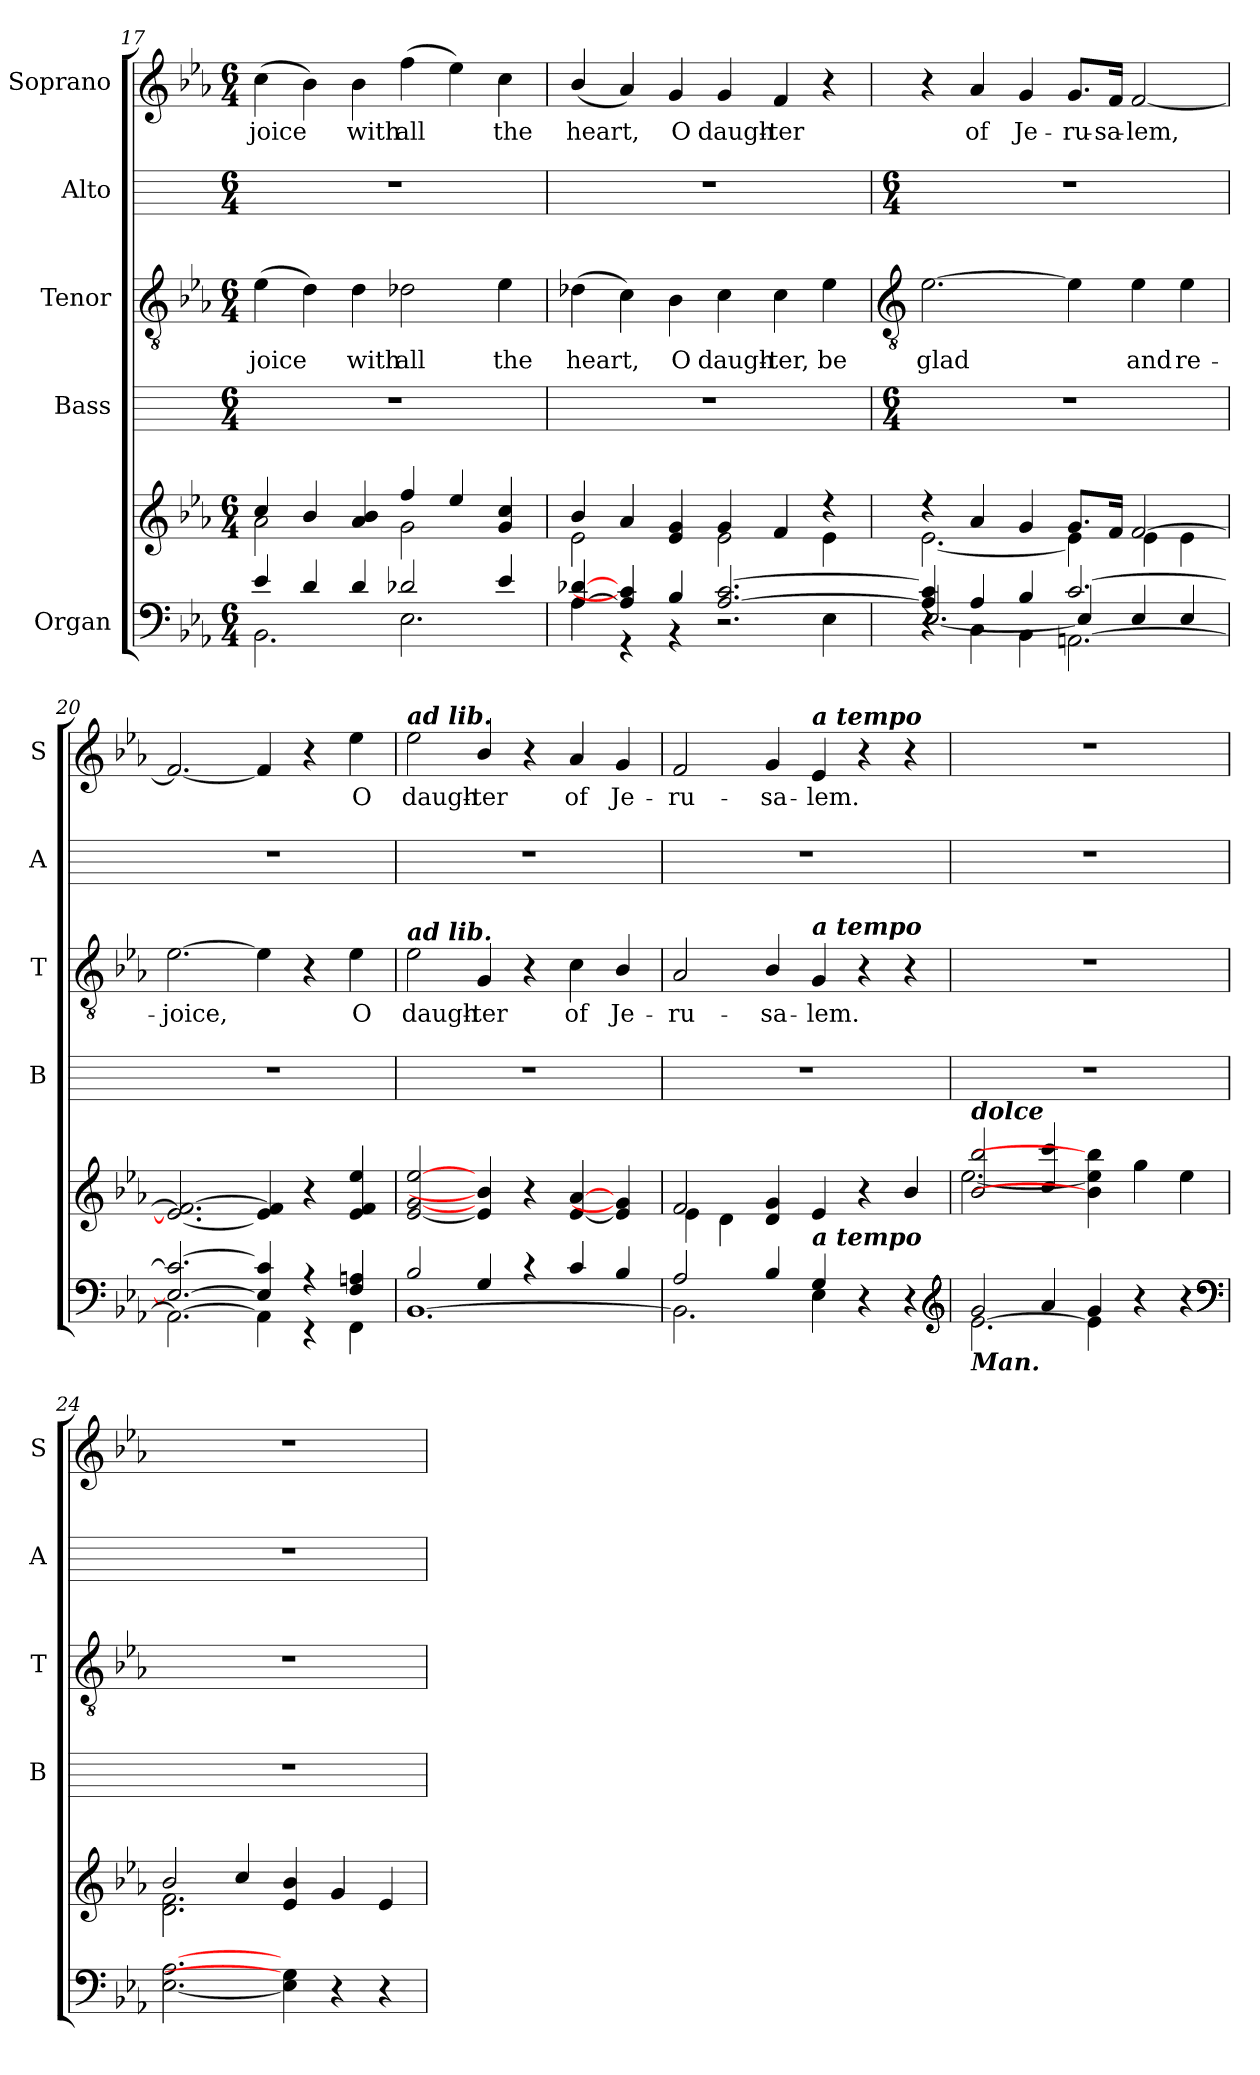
**kern	**kern	**kern	**kern	**text	**kern	**kern	**text
*part5	*part5	*part4	*part3	*part3	*part2	*part1	*part1
*staff6	*staff5	*staff4	*staff3	*staff3	*staff2	*staff1	*staff1
*I"Organ	*	*I"Bass	*I"Tenor	*	*I"Alto	*I"Soprano	*
*	*	*I'B	*I'T	*	*I'A	*I'S	*
*clefF4	*clefG2	*	*clefGv2	*	*	*clefG2	*
*k[b-e-a-]	*k[b-e-a-]	*	*k[b-e-a-]	*	*	*k[b-e-a-]	*
*E-:	*E-:	*	*E-:	*	*	*E-:	*
*M6/4	*M6/4	*M6/4	*M6/4	*	*M6/4	*M6/4	*
=17	=17	=17	=17	=17	=17	=17	=17
*^	*^	*	*	*	*	*	*
*	*^	*	*	*	*	*	*	*	*
!	!	!	!	!	!	!	!LO:LY:b	!	!	!LO:LY:b
4e-/	1ryy	2.BB-\	4cc/	2a-\	1.r	(>4e-	-joice	1.r	(>4cc	-joice
4d/	.	.	4b-/	.	.	4d)	.	.	4b-)	.
!	!	!	!	!	!	!	!LO:LY:b	!	!	!LO:LY:b
4d/	.	.	4a-/ 4b-/	4ryy	.	4d	with	.	4b-	with
!	!	!	!	!	!	!	!LO:LY:b	!	!	!LO:LY:b
2d-X/	.	2.E-\	4ff/	2g\	.	2d-X	all	.	(>4ff	all
.	4ryy	.	4ee-/	.	.	.	.	.	4ee-)	.
!	!	!	!	!	!	!	!LO:LY:b	!	!	!LO:LY:b
4e-/	4ryy	.	4g/ 4cc/	4ryy	.	4e-	the	.	4cc	the
=18	=18	=18	=18	=18	=18	=18	=18	=18	=18	=18
!	!	!	!	!	!	!	!LO:LY:b	!	!	!LO:LY:b
[4A-/ [4d-X/	1ryy	4A-\	4b-/	2e-\	1.r	(>4d-X	heart,	1.r	(<4b-/	heart,
4A-/] 4c/]	.	4r	4a-/	.	.	4c)	.	.	4a-)	.
!	!	!	!	!	!	!	!LO:LY:b	!	!	!LO:LY:b
4B-/	.	4r	4e-/ 4g/	4ryy	.	4B-	O	.	4g	O
!	!	!	!	!	!	!	!LO:LY:b	!	!	!LO:LY:b
[2.A-/ [2.c/	.	2.r	4g/	2e-\	.	4c	daugh-	.	4g	daugh-
!	!	!	!	!	!	!	!LO:LY:b	!	!	!LO:LY:b
.	4ryy	.	4f/	.	.	4c	-ter,	.	4f	-ter
!	!	!	!	!	!	!	!LO:LY:b	!	!	!
.	4E-\	.	4r	4e-\	.	4e-	be	.	4r	.
!!LO:LB:g=z
=19	=19	=19	=19	=19	=19	=19	=19	=19	=19	=19
*	*	*	*	*	*	*clefGv2	*	*	*	*
*	*	*	*	*	*M6/4	*	*	*M6/4	*	*
!	!	!	!	!	!	!	!LO:LY:b	!	!	!
4A-/] 4c/]	[2.E-/	4r	4r	[2.e-\	1.r	[2.e-	glad	1.r	4r	.
!	!	!	!	!	!	!	!	!	!	!LO:LY:b
4A-/	.	4C\	4a-/	.	.	.	.	.	4a-	of
!	!	!	!	!	!	!	!	!	!	!LO:LY:b
4B-/	.	4BB-\	4g/	.	.	.	.	.	4g	Je-
!	!	!	!	!	!	!	!	!	!	!LO:LY:b
[2.c/	4E-/]	[2.AAn\	8.g/L	4e-\]	.	4e-]	.	.	8.g/L	-ru-
!	!	!	!	!	!	!	!	!	!	!LO:LY:b
.	.	.	16f/J	.	.	.	.	.	16f/Jk	-sa-
!	!	!	!	!	!	!	!LO:LY:b	!	!	!LO:LY:b
.	4E-/	.	[2f/	4e-\	.	4e-	and	.	[2f	-lem,
!	!	!	!	!	!	!	!LO:LY:b	!	!	!
.	4E-/	.	.	4e-\	.	4e-	re-	.	.	.
=20	=20	=20	=20	=20	=20	=20	=20	=20	=20	=20
!	!	!	!	!	!	!	!LO:LY:b	!	!	!
2.E-/_ 2.c/_	1ryy	2.AA\_	2.e-/_ 2.f/_	1ryy	1.r	[2.e-	-joice,	1.r	2.f_	.
4E-/] 4c/]	.	4AA\]	4e-/] 4f/]	.	.	4e-]	.	.	4f]	.
4r	4ryy	4r	4r	4ryy	.	4r	.	.	4r	.
!	!	!	!	!	!	!	!LO:LY:b	!	!	!LO:LY:b
4F/ 4An/	4ryy	4FF\	4e-/ 4f/ 4ee-/	4ryy	.	4e-	O	.	4ee-	O
=21	=21	=21	=21	=21	=21	=21	=21	=21	=21	=21
!	!	!	!	!	!	!	!	!	!LO:TX:a:Bi:t=ad lib.	!
!	!	!	!	!	!	!LO:TX:a:Bi:t=ad lib.	!	!	!	!
!	!	!	!	!	!	!	!LO:LY:b	!	!	!LO:LY:b
2B-/	1ryy	[1.BB-\	[2e-/ [2g/ [2ee-/	1ryy	1.r	2e-	daugh-	1.r	2ee-	daugh-
!	!	!	!	!	!	!	!LO:LY:b	!	!	!LO:LY:b
4G/	.	.	4e-/] 4b-/]	.	.	4G/	-ter	.	4b-/	-ter
4r	.	.	4r	.	.	4r	.	.	4r	.
!	!	!	!	!	!	!	!LO:LY:b	!	!	!LO:LY:b
4c/	4ryy	.	[4e-/ [4a-/	4ryy	.	4c	of	.	4a-	of
!	!	!	!	!	!	!	!LO:LY:b	!	!	!LO:LY:b
4B-/	4ryy	.	4e-/] 4g/]	4ryy	.	4B-/	Je-	.	4g	Je-
=22	=22	=22	=22	=22	=22	=22	=22	=22	=22	=22
!	!	!	!	!	!	!	!LO:LY:b	!	!	!LO:LY:b
2A-/	1ryy	2.BB-\]	2f/	4e-\	1.r	2A-	-ru-	1.r	2f	-ru-
.	.	.	.	4d\	.	.	.	.	.	.
!	!	!	!	!	!	!	!LO:LY:b	!	!	!LO:LY:b
4B-/	.	.	4d/ 4g/	1ryy	.	4B-/	-sa-	.	4g	-sa-
!	!	!	!	!	!	!	!	!	!LO:TX:a:Bi:t=a tempo	!
!	!	!	!	!	!	!LO:TX:a:Bi:t=a tempo	!	!	!	!
!LO:TX:a:Bi:t=a tempo	!	!	!	!	!	!	!	!	!	!
!	!	!	!	!	!	!	!LO:LY:b	!	!	!LO:LY:b
4G/	.	4E-\	4e-/	.	.	4G	-lem.	.	4e-	-lem.
2ryy	4ryy	4r	4r	.	.	4r	.	.	4r	.
.	4ryy	4r	4b-/	.	.	4r	.	.	4r	.
*clefG2	*	*	*	*	*	*	*	*	*	*
=23	=23	=23	=23	=23	=23	=23	=23	=23	=23	=23
!	!	!	!LO:TX:a:Bi:t=dolce	!	!	!	!	!	!	!
!LO:TX:b:Bi:t=Man.	!	!	!	!	!	!	!	!	!	!
!	!	!	!	!	!	!LO:N:vis=1	!	!	!LO:N:vis=1	!
2g/	1ryy	[2.e-\	2b-/ 2bb-/	[2.ee-\	1.r	1.r	.	1.r	1.r	.
4a-/	.	.	4cc/ 4ccc/	.	.	.	.	.	.	.
4g/	.	4e-\]	2.ryy	4b-\] 4ee-\] 4bb-\]	.	.	.	.	.	.
2ryy	4ryy	4r	.	4gg\	.	.	.	.	.	.
.	4ryy	4r	.	4ee-\	.	.	.	.	.	.
*clefF4	*	*	*	*	*	*	*	*	*	*
=24	=24	=24	=24	=24	=24	=24	=24	=24	=24	=24
!	!	!	!	!	!	!LO:N:vis=1	!	!	!LO:N:vis=1	!
1ryy	1ryy	[2.E-\ [2.A-\	2b-/	2.d\ 2.f\	1.r	1.r	.	1.r	1.r	.
.	.	.	4cc/	.	.	.	.	.	.	.
.	.	4E-\] 4G\]	4e-/ 4b-/	2.ryy	.	.	.	.	.	.
4ryy	4ryy	4r	4g/	.	.	.	.	.	.	.
4ryy	4ryy	4r	4e-/	.	.	.	.	.	.	.
*v	*v	*v	*	*	*	*	*	*	*	*
*	*v	*v	*	*	*	*	*	*
=	=	=	=	=	=	=	=
*-	*-	*-	*-	*-	*-	*-	*-
